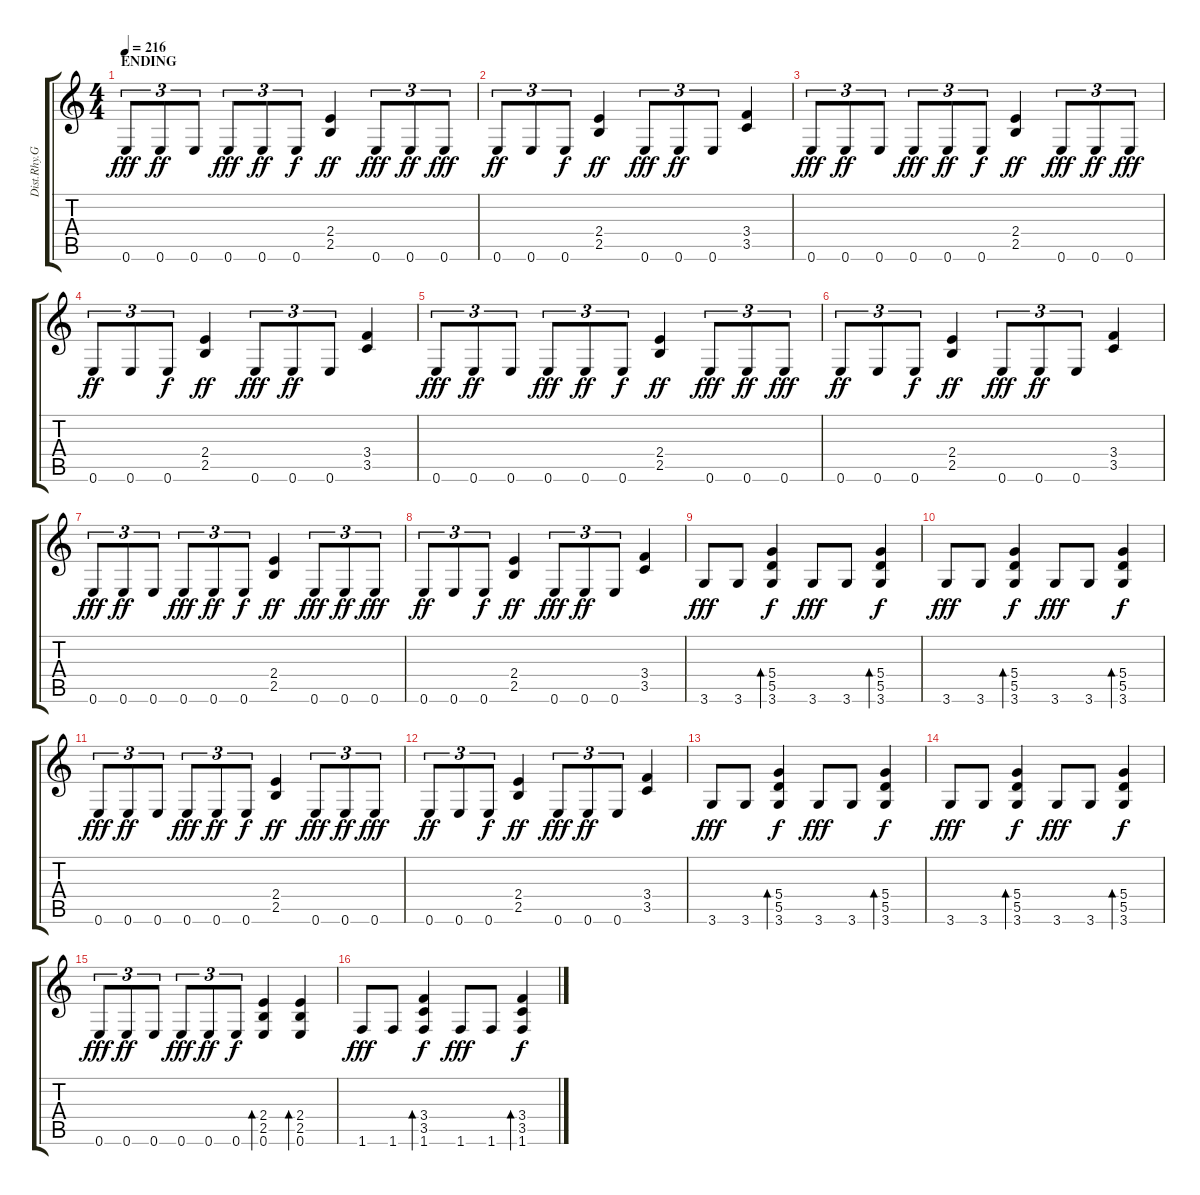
\track ("Dist.Rhy.Gtr.2" "Dist.Rhy.G") {instrument distortionguitar}
\staff {score tabs}
\tuning (E4 B3 G3 D3 A2 E2) {hide}
\ts (4 4)
\section ("" "ENDING")
\tempo 216
\clef g2
\ks c
0.6.8{tu (3 2) dy fff} 0.6.8{tu (3 2) dy ff} 0.6.8{tu (3 2)} 0.6.8{tu (3 2) dy fff} 0.6.8{tu (3 2) dy ff} 0.6.8{tu (3 2) dy f} (2.4 2.5).4{dy ff} 0.6.8{tu (3 2) dy fff} 0.6.8{tu (3 2) dy ff} 0.6.8{tu (3 2) dy fff} |
0.6.8{tu (3 2) dy ff} 0.6.8{tu (3 2)} 0.6.8{tu (3 2) dy f} (2.4 2.5).4{dy ff} 0.6.8{tu (3 2) dy fff} 0.6.8{tu (3 2) dy ff} 0.6.8{tu (3 2)} (3.4 3.5).4 |
0.6.8{tu (3 2) dy fff} 0.6.8{tu (3 2) dy ff} 0.6.8{tu (3 2)} 0.6.8{tu (3 2) dy fff} 0.6.8{tu (3 2) dy ff} 0.6.8{tu (3 2) dy f} (2.4 2.5).4{dy ff} 0.6.8{tu (3 2) dy fff} 0.6.8{tu (3 2) dy ff} 0.6.8{tu (3 2) dy fff} |
0.6.8{tu (3 2) dy ff} 0.6.8{tu (3 2)} 0.6.8{tu (3 2) dy f} (2.4 2.5).4{dy ff} 0.6.8{tu (3 2) dy fff} 0.6.8{tu (3 2) dy ff} 0.6.8{tu (3 2)} (3.4 3.5).4 |
0.6.8{tu (3 2) dy fff} 0.6.8{tu (3 2) dy ff} 0.6.8{tu (3 2)} 0.6.8{tu (3 2) dy fff} 0.6.8{tu (3 2) dy ff} 0.6.8{tu (3 2) dy f} (2.4 2.5).4{dy ff} 0.6.8{tu (3 2) dy fff} 0.6.8{tu (3 2) dy ff} 0.6.8{tu (3 2) dy fff} |
0.6.8{tu (3 2) dy ff} 0.6.8{tu (3 2)} 0.6.8{tu (3 2) dy f} (2.4 2.5).4{dy ff} 0.6.8{tu (3 2) dy fff} 0.6.8{tu (3 2) dy ff} 0.6.8{tu (3 2)} (3.4 3.5).4 |
0.6.8{tu (3 2) dy fff} 0.6.8{tu (3 2) dy ff} 0.6.8{tu (3 2)} 0.6.8{tu (3 2) dy fff} 0.6.8{tu (3 2) dy ff} 0.6.8{tu (3 2) dy f} (2.4 2.5).4{dy ff} 0.6.8{tu (3 2) dy fff} 0.6.8{tu (3 2) dy ff} 0.6.8{tu (3 2) dy fff} |
0.6.8{tu (3 2) dy ff} 0.6.8{tu (3 2)} 0.6.8{tu (3 2) dy f} (2.4 2.5).4{dy ff} 0.6.8{tu (3 2) dy fff} 0.6.8{tu (3 2) dy ff} 0.6.8{tu (3 2)} (3.4 3.5).4 |
3.6.8{dy fff} 3.6.8 (5.4 5.5 3.6).4{bd 30 dy f} 3.6.8{dy fff} 3.6.8 (5.4 5.5 3.6).4{bd 30 dy f} |
3.6.8{dy fff} 3.6.8 (5.4 5.5 3.6).4{bd 30 dy f} 3.6.8{dy fff} 3.6.8 (5.4 5.5 3.6).4{bd 30 dy f} |
0.6.8{tu (3 2) dy fff} 0.6.8{tu (3 2) dy ff} 0.6.8{tu (3 2)} 0.6.8{tu (3 2) dy fff} 0.6.8{tu (3 2) dy ff} 0.6.8{tu (3 2) dy f} (2.4 2.5).4{dy ff} 0.6.8{tu (3 2) dy fff} 0.6.8{tu (3 2) dy ff} 0.6.8{tu (3 2) dy fff} |
0.6.8{tu (3 2) dy ff} 0.6.8{tu (3 2)} 0.6.8{tu (3 2) dy f} (2.4 2.5).4{dy ff} 0.6.8{tu (3 2) dy fff} 0.6.8{tu (3 2) dy ff} 0.6.8{tu (3 2)} (3.4 3.5).4 |
3.6.8{dy fff} 3.6.8 (5.4 5.5 3.6).4{bd 30 dy f} 3.6.8{dy fff} 3.6.8 (5.4 5.5 3.6).4{bd 30 dy f} |
3.6.8{dy fff} 3.6.8 (5.4 5.5 3.6).4{bd 30 dy f} 3.6.8{dy fff} 3.6.8 (5.4 5.5 3.6).4{bd 30 dy f} |
0.6.8{tu (3 2) dy fff} 0.6.8{tu (3 2) dy ff} 0.6.8{tu (3 2)} 0.6.8{tu (3 2) dy fff} 0.6.8{tu (3 2) dy ff} 0.6.8{tu (3 2) dy f} (2.4 2.5 0.6).4{bd 30} (2.4 2.5 0.6).4{bd 30} |
1.6.8{dy fff} 1.6.8 (3.4 3.5 1.6).4{bd 30 dy f} 1.6.8{dy fff} 1.6.8 (3.4 3.5 1.6).4{bd 30 dy f}
